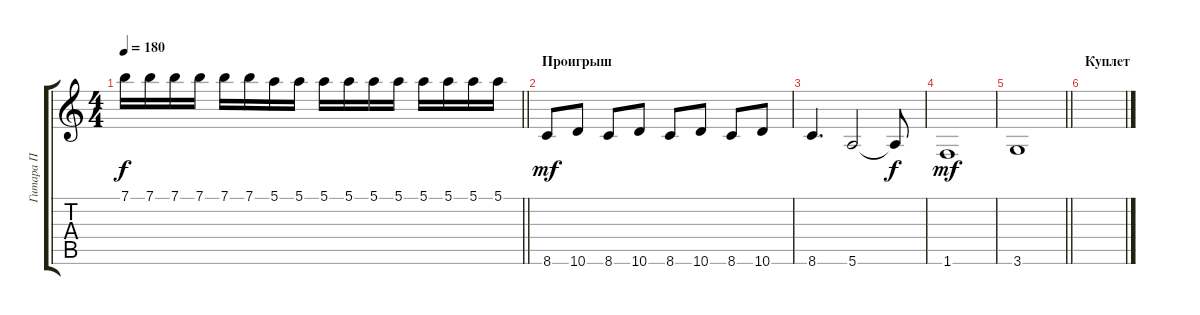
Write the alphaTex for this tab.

\track ("Гитара П" "Гитара П") {instrument overdrivenguitar}
\staff {score tabs}
\tuning (E4 B3 G3 D3 A2 E2) {hide}
\ts (4 4)
\tempo 180
\clef g2
\barLineRight lightlight
\ks c
7.1.16{dy f} 7.1.16 7.1.16 7.1.16 7.1.16 7.1.16 5.1.16 5.1.16 5.1.16 5.1.16 5.1.16 5.1.16 5.1.16 5.1.16 5.1.16 5.1.16 |
\section ("" "Проигрыш")
8.6.8{dy mf} 10.6.8 8.6.8 10.6.8 8.6.8 10.6.8 8.6.8 10.6.8 |
8.6.4{d} 5.6.2 5.6{t}.8{dy f} |
1.6.1{dy mf} |
\barLineRight lightlight
3.6.1 |
\section ("" "Куплет")
